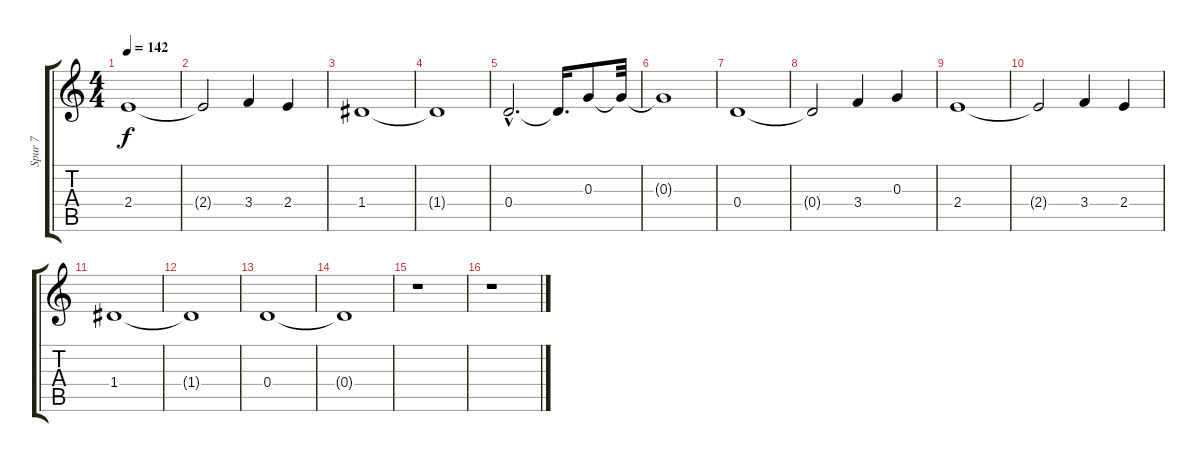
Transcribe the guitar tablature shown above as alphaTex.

\track ("Spur 7" "Spur 7") {instrument overdrivenguitar}
\staff {score tabs}
\tuning (E4 B3 G3 D3 A2 E2) {hide}
\ts (4 4)
\tempo 142
\clef g2
\ks c
2.4.1{dy f} |
2.4{t}.2 3.4.4 2.4.4 |
1.4.1 |
1.4{t}.1 |
0.4{hac}.2{d} 0.4{t}.16{d} 0.3.8 0.3{t}.32 |
0.3{t}.1 |
0.4.1 |
0.4{t}.2 3.4.4 0.3.4 |
2.4.1 |
2.4{t}.2 3.4.4 2.4.4 |
1.4.1 |
1.4{t}.1 |
0.4.1 |
0.4{t}.1 |
r.1 |
r.1
